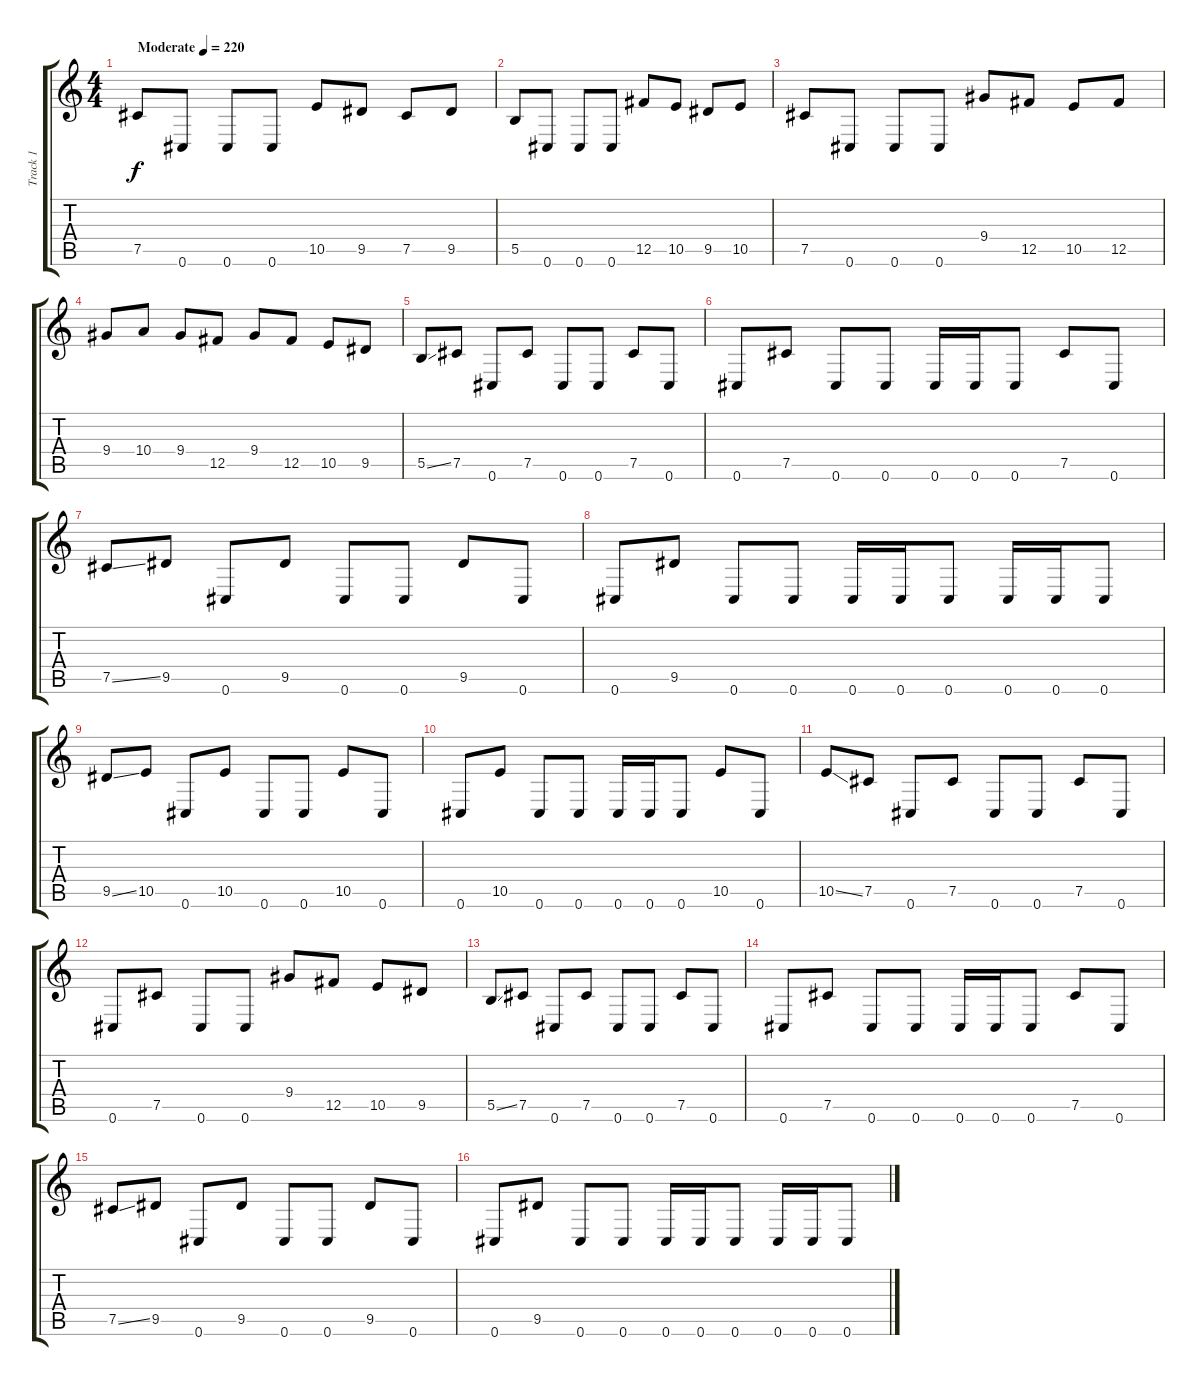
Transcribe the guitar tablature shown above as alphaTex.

\track ("Track 1" "Track 1") {instrument distortionguitar}
\staff {score tabs}
\tuning (Db4 Ab3 E3 B2 Gb2 Db2) {hide}
\ts (4 4)
\tempo (220 "Moderate")
\clef g2
\ks c
7.5.8{dy f instrument distortionguitar} 0.6.8 0.6.8 0.6.8 10.5.8 9.5.8 7.5.8 9.5.8 |
5.5.8 0.6.8 0.6.8 0.6.8 12.5.8 10.5.8 9.5.8 10.5.8 |
7.5.8 0.6.8 0.6.8 0.6.8 9.4.8 12.5.8 10.5.8 12.5.8 |
9.4.8 10.4.8 9.4.8 12.5.8 9.4.8 12.5.8 10.5.8 9.5.8 |
5.5{ss}.8 7.5.8 0.6.8 7.5.8 0.6.8 0.6.8 7.5.8 0.6.8 |
0.6.8 7.5.8 0.6.8 0.6.8 0.6.16 0.6.16 0.6.8 7.5.8 0.6.8 |
7.5{ss}.8 9.5.8 0.6.8 9.5.8 0.6.8 0.6.8 9.5.8 0.6.8 |
0.6.8 9.5.8 0.6.8 0.6.8 0.6.16 0.6.16 0.6.8 0.6.16 0.6.16 0.6.8 |
9.5{ss}.8 10.5.8 0.6.8 10.5.8 0.6.8 0.6.8 10.5.8 0.6.8 |
0.6.8 10.5.8 0.6.8 0.6.8 0.6.16 0.6.16 0.6.8 10.5.8 0.6.8 |
10.5{ss}.8 7.5.8 0.6.8 7.5.8 0.6.8 0.6.8 7.5.8 0.6.8 |
0.6.8 7.5.8 0.6.8 0.6.8 9.4.8 12.5.8 10.5.8 9.5.8 |
5.5{ss}.8 7.5.8 0.6.8 7.5.8 0.6.8 0.6.8 7.5.8 0.6.8 |
0.6.8 7.5.8 0.6.8 0.6.8 0.6.16 0.6.16 0.6.8 7.5.8 0.6.8 |
7.5{ss}.8 9.5.8 0.6.8 9.5.8 0.6.8 0.6.8 9.5.8 0.6.8 |
0.6.8 9.5.8 0.6.8 0.6.8 0.6.16 0.6.16 0.6.8 0.6.16 0.6.16 0.6.8
